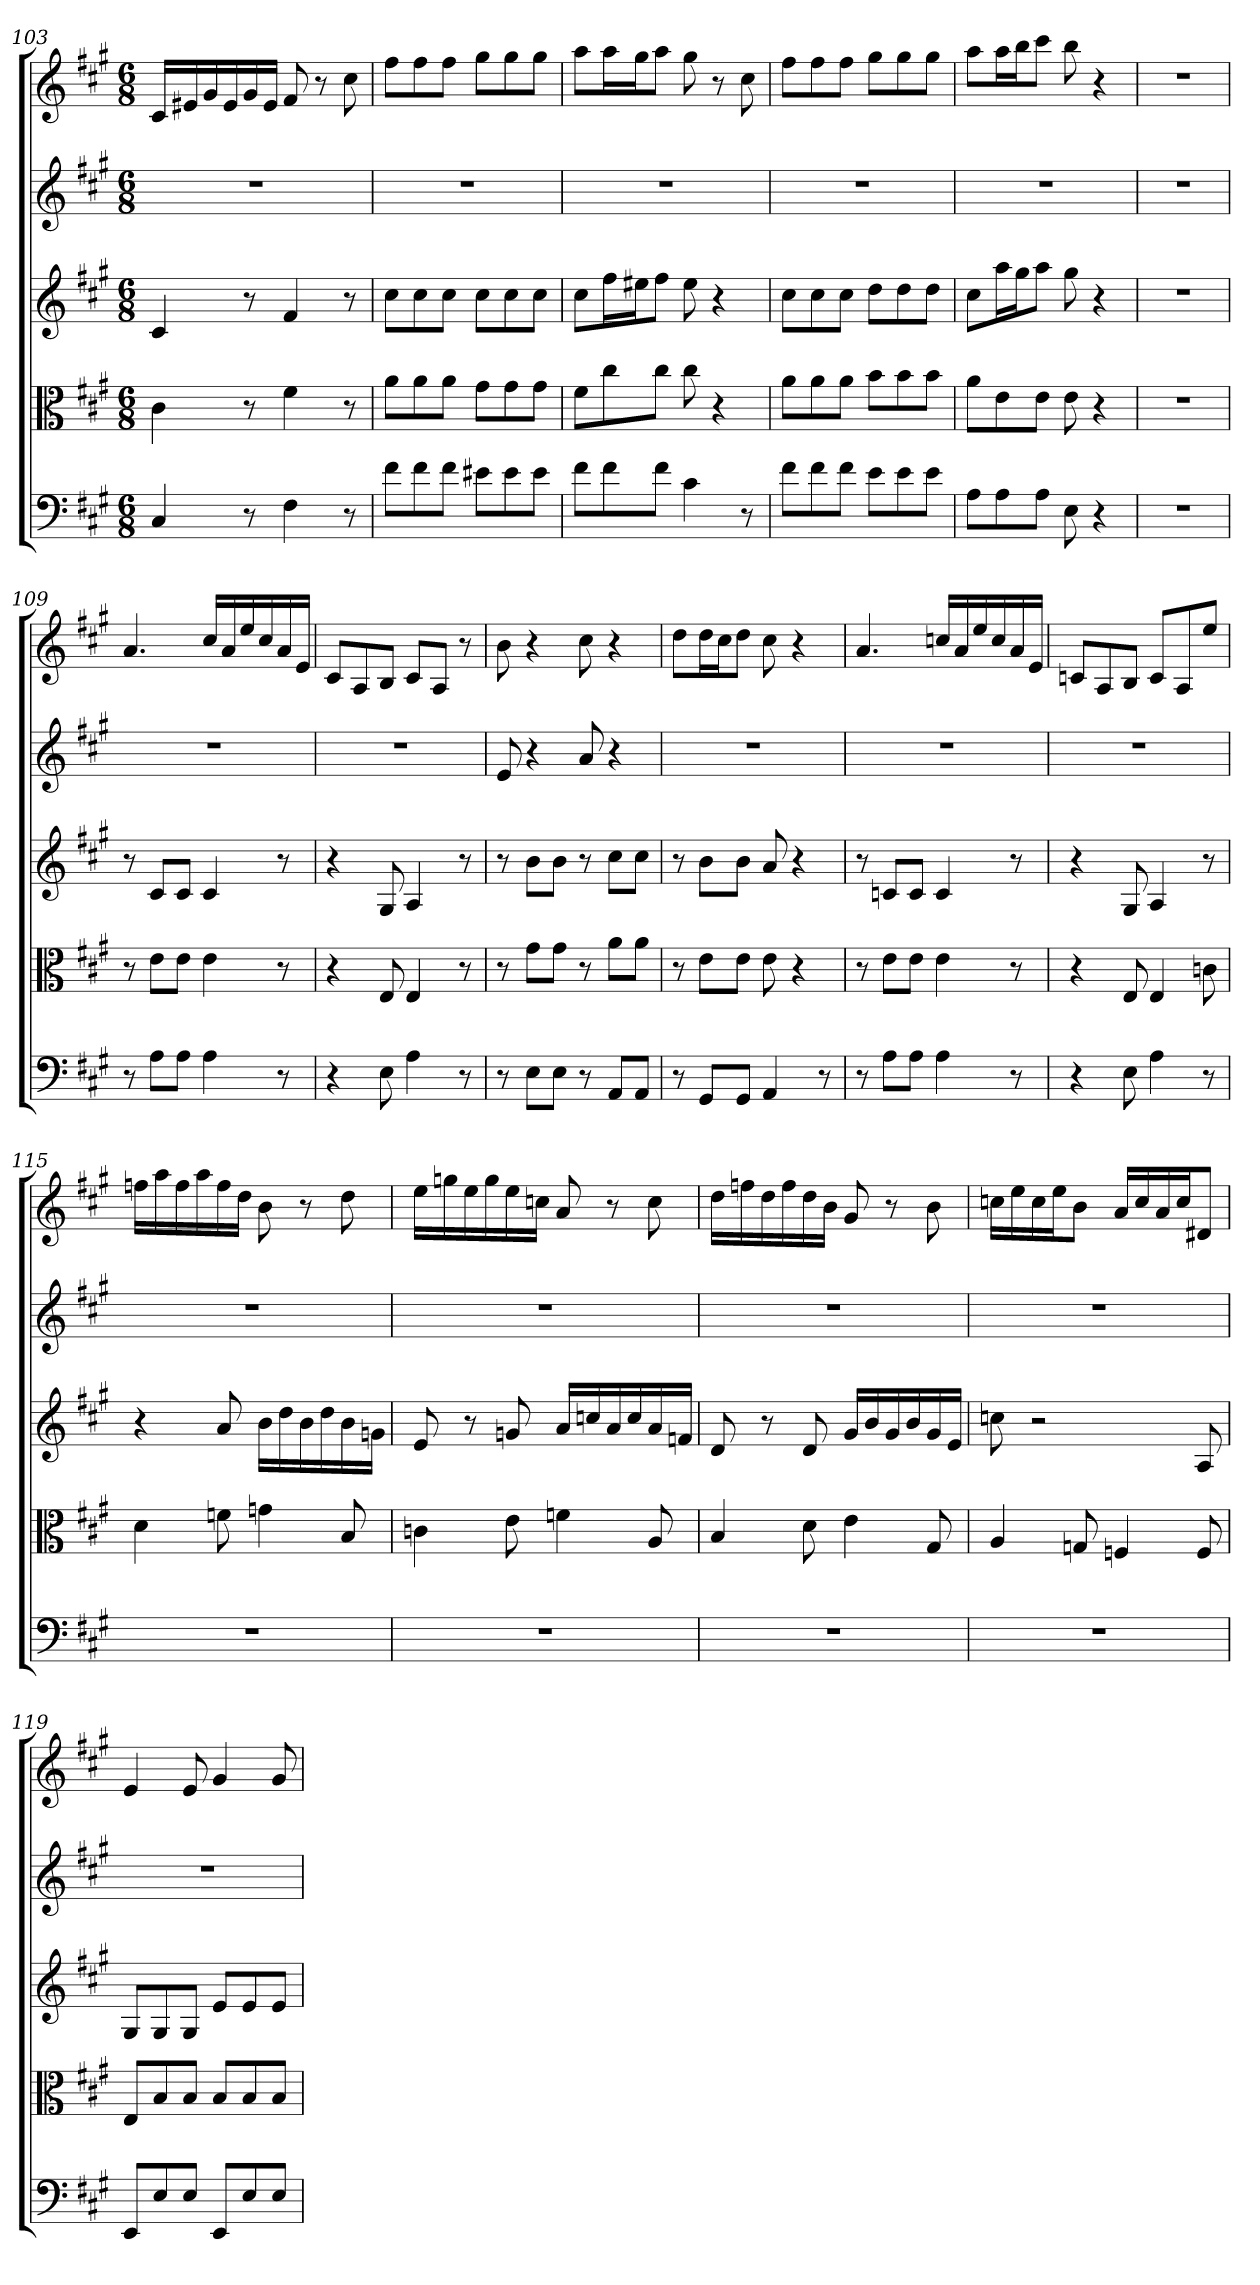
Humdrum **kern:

**kern	**kern	**kern	**kern	**kern
*part5	*part4	*part3	*part2	*part1
*staff5	*staff4	*staff3	*staff2	*staff1
*clefF4	*clefC3	*	*	*
*k[f#c#g#]	*k[f#c#g#]	*k[f#c#g#]	*k[f#c#g#]	*k[f#c#g#]
*A:	*A:	*A:	*A:	*A:
*M6/8	*M6/8	*M6/8	*M6/8	*M6/8
=103	=103	=103	=103	=103
4C#	4c#	4c#	2.r	16c#LL
.	.	.	.	16e#X
.	.	.	.	16g#
.	.	.	.	16e#
8r	8r	8r	.	16g#
.	.	.	.	16e#JJ
4F#	4f#	4f#	.	8f#
.	.	.	.	8r
8r	8r	8r	.	8cc#
=104	=104	=104	=104	=104
8f#\L	8a\L	8cc#L	2.r	8ff#L
8f#\	8a\	8cc#	.	8ff#
8f#\J	8a\J	8cc#J	.	8ff#J
8e#X\L	8g#\L	8cc#L	.	8gg#L
8e#\	8g#\	8cc#	.	8gg#
8e#\J	8g#\J	8cc#J	.	8gg#J
=105	=105	=105	=105	=105
8f#\L	8f#\L	8cc#L	2.r	8aaL
8f#\	8cc#\	16ff#L	.	16aaL
.	.	16ee#XJ	.	16gg#J
8f#\J	8cc#\J	8ff#J	.	8aaJ
4c#	8cc#	8ee#	.	8gg#
.	4r	4r	.	8r
8r	.	.	.	8cc#
=106	=106	=106	=106	=106
8f#\L	8a\L	8cc#L	2.r	8ff#L
8f#\	8a\	8cc#	.	8ff#
8f#\J	8a\J	8cc#J	.	8ff#J
8e\L	8b\L	8ddL	.	8gg#L
8e\	8b\	8dd	.	8gg#
8e\J	8b\J	8ddJ	.	8gg#J
=107	=107	=107	=107	=107
8A\L	8a\L	8cc#L	2.r	8aaL
8A\	8e\	16aaL	.	16aaL
.	.	16gg#J	.	16bbJ
8A\J	8e\J	8aaJ	.	8ccc#J
8E	8e	8gg#	.	8bb
4r	4r	4r	.	4r
=108	=108	=108	=108	=108
2.r	2.r	2.r	2.r	2.r
=109	=109	=109	=109	=109
8r	8r	8r	2.r	4.a
8A\L	8e\L	8c#L	.	.
8A\J	8e\J	8c#J	.	.
4A	4e	4c#	.	16cc#LL
.	.	.	.	16a
.	.	.	.	16ee
.	.	.	.	16cc#
8r	8r	8r	.	16a
.	.	.	.	16eJJ
=110	=110	=110	=110	=110
4r	4r	4r	2.r	8c#L
.	.	.	.	8A
8E	8E	8G#	.	8BJ
4A	4E	4A	.	8c#L
.	.	.	.	8AJ
8r	8r	8r	.	8r
=111	=111	=111	=111	=111
8r	8r	8r	8e	8b
8E\L	8g#\L	8bL	4r	4r
8E\J	8g#\J	8bJ	.	.
8r	8r	8r	8a	8cc#
8AA/L	8a\L	8cc#L	4r	4r
8AA/J	8a\J	8cc#J	.	.
=112	=112	=112	=112	=112
8r	8r	8r	2.r	8ddL
8GG#/L	8e\L	8bL	.	16ddL
.	.	.	.	16cc#J
8GG#/J	8e\J	8bJ	.	8ddJ
4AA	8e	8a	.	8cc#
.	4r	4r	.	4r
8r	.	.	.	.
=113	=113	=113	=113	=113
8r	8r	8r	2.r	4.a
8A\L	8e\L	8cnL	.	.
8A\J	8e\J	8cJ	.	.
4A	4e	4c	.	16ccnLL
.	.	.	.	16a
.	.	.	.	16ee
.	.	.	.	16cc
8r	8r	8r	.	16a
.	.	.	.	16eJJ
=114	=114	=114	=114	=114
4r	4r	4r	2.r	8cnL
.	.	.	.	8A
8E	8E	8G#	.	8BJ
4A	4E	4A	.	8cL
.	.	.	.	8A
8r	8cn	8r	.	8eeJ
=115	=115	=115	=115	=115
2.r	4d	4r	2.r	16ffnLL
.	.	.	.	16aa
.	.	.	.	16ff
.	.	.	.	16aa
.	8fn	8a	.	16ff
.	.	.	.	16ddJJ
.	4gn	16bLL	.	8b
.	.	16dd	.	.
.	.	16b	.	8r
.	.	16dd	.	.
.	8B	16b	.	8dd
.	.	16gnJJ	.	.
=116	=116	=116	=116	=116
2.r	4cn	8e	2.r	16eeLL
.	.	.	.	16ggn
.	.	8r	.	16ee
.	.	.	.	16gg
.	8e	8gn	.	16ee
.	.	.	.	16ccnJJ
.	4fn	16aLL	.	8a
.	.	16ccn	.	.
.	.	16a	.	8r
.	.	16cc	.	.
.	8A	16a	.	8cc
.	.	16fnJJ	.	.
=117	=117	=117	=117	=117
2.r	4B	8d	2.r	16ddLL
.	.	.	.	16ffn
.	.	8r	.	16dd
.	.	.	.	16ff
.	8d	8d	.	16dd
.	.	.	.	16bJJ
.	4e	16g#LL	.	8g#
.	.	16b	.	.
.	.	16g#	.	8r
.	.	16b	.	.
.	8G#	16g#	.	8b
.	.	16eJJ	.	.
=118	=118	=118	=118	=118
2.r	4A	8ccn	2.r	16ccnLL
.	.	.	.	16ee
.	.	2r	.	16cc
.	.	.	.	16eeJ
.	8Gn	.	.	8bJ
.	4Fn	.	.	16aLL
.	.	.	.	16cc
.	.	.	.	16a
.	.	.	.	16ccJ
.	8F	8A	.	8d#XJ
=119	=119	=119	=119	=119
8EE/L	8E/L	8G#L	2.r	4e
8E/	8B/	8G#	.	.
8E/J	8B/J	8G#J	.	8e
8EE/L	8B/L	8eL	.	4g#
8E/	8B/	8e	.	.
8E/J	8B/J	8eJ	.	8g#
=	=	=	=	=
*-	*-	*-	*-	*-
